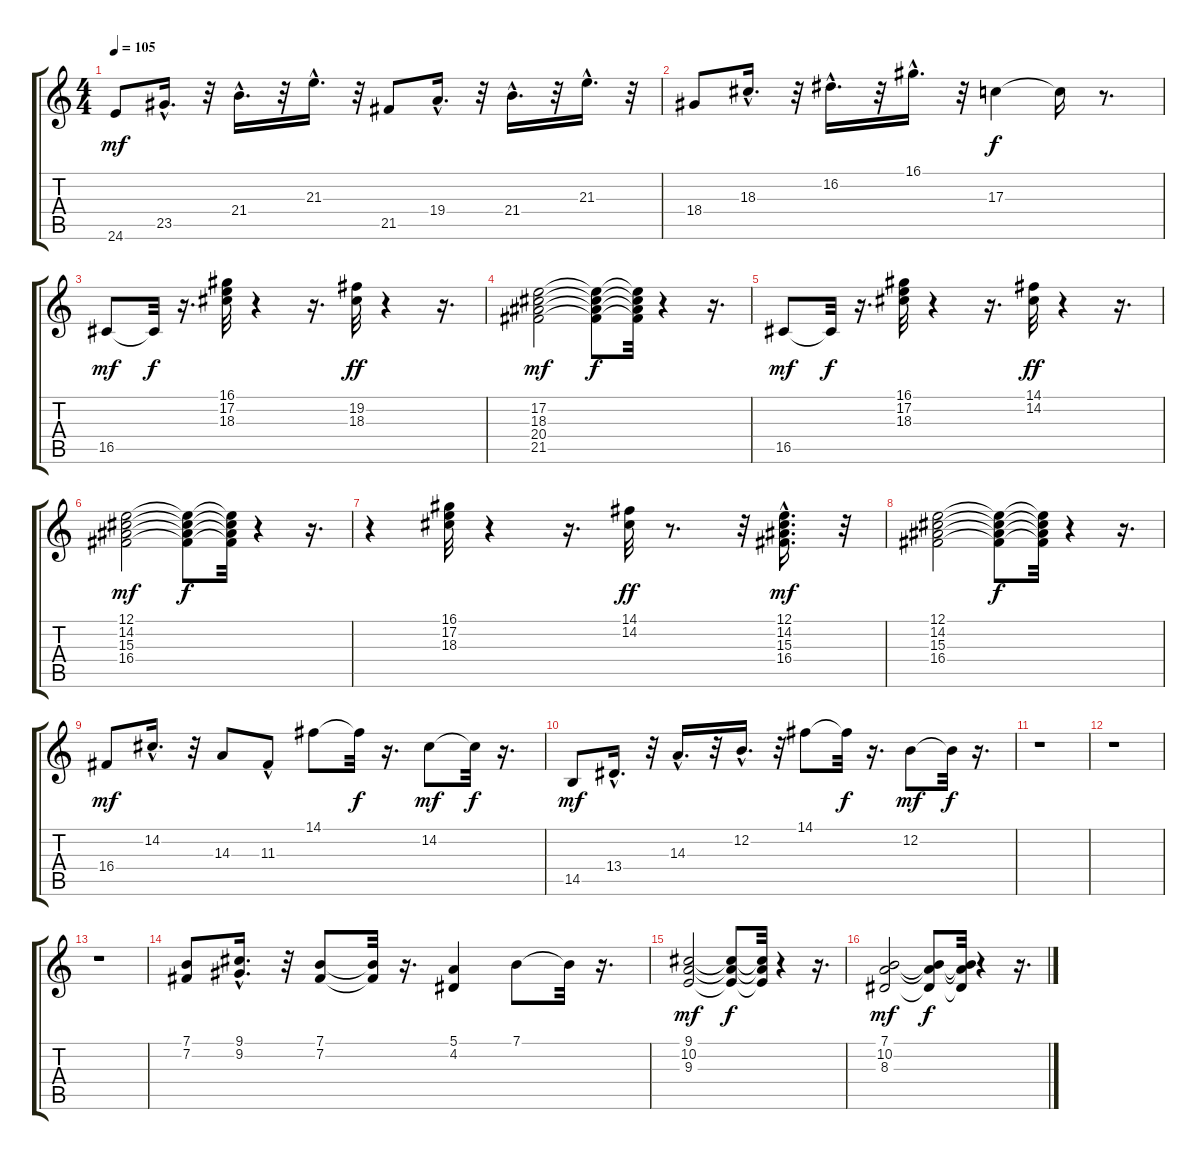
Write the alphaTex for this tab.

\track "" {instrument lead8bassandlead}
\staff {score tabs}
\tuning (E4 B3 G3 D3 A2 E2) {hide}
\ts (4 4)
\tempo 105
\clef g2
\ks c
24.6.8{dy mf} 23.5{hac}.16{d} r.32 21.4{hac}.16{d} r.32 21.3{hac}.16{d} r.32 21.5.8 19.4{hac}.16{d} r.32 21.4{hac}.16{d} r.32 21.3{hac}.16{d} r.32 |
18.4.8 18.3{hac}.16{d} r.32 16.2{hac}.16{d} r.32 16.1{hac}.16{d} r.32 17.3.4{dy f} 17.3{t}.16 r.8{d} |
16.5.8{dy mf} 16.5{t}.32{dy f} r.16{d} (16.1 17.2 18.3).32 r.4 r.16{d} (19.2 18.3).32{dy ff} r.4 r.16{d} |
(17.2 18.3 20.4 21.5).2{dy mf} (17.2{t} 18.3{t} 20.4{t} 21.5{t}).8{dy f} (17.2{t} 18.3{t} 20.4{t} 21.5{t}).32 r.4 r.16{d} |
16.5.8{dy mf} 16.5{t}.32{dy f} r.16{d} (16.1 17.2 18.3).32 r.4 r.16{d} (14.1 14.2).32{dy ff} r.4 r.16{d} |
(12.1 14.2 15.3 16.4).2{dy mf} (12.1{t} 14.2{t} 15.3{t} 16.4{t}).8{dy f} (12.1{t} 14.2{t} 15.3{t} 16.4{t}).32 r.4 r.16{d} |
r.4 (16.1 17.2 18.3).32 r.4 r.16{d} (14.1 14.2).32{dy ff} r.8{d} r.32 (12.1{hac} 14.2{hac} 15.3{hac} 16.4{hac}).16{d dy mf} r.32 |
(12.1 14.2 15.3 16.4).2 (12.1{t} 14.2{t} 15.3{t} 16.4{t}).8{dy f} (12.1{t} 14.2{t} 15.3{t} 16.4{t}).32 r.4 r.16{d} |
16.4.8{dy mf} 14.2{hac}.16{d} r.32 14.3.8 11.3{hac}.8 14.1.8 14.1{t}.32{dy f} r.16{d} 14.2.8{dy mf} 14.2{t}.32{dy f} r.16{d} |
14.5.8{dy mf} 13.4{hac}.16{d} r.32 14.3{hac}.16{d} r.32 12.2{hac}.16{d} r.32 14.1.8 14.1{t}.32{dy f} r.16{d} 12.2.8{dy mf} 12.2{t}.32{dy f} r.16{d} |
r.1 |
r.1 |
r.1 |
(7.1 7.2).8{balance 14} (9.1{hac} 9.2{hac}).16{d} r.32 (7.1 7.2).8 (7.1{t} 7.2{t}).32 r.16{d} (5.1 4.2).4 7.1.8 7.1{t}.32 r.16{d} |
(9.1 10.2 9.3).2{dy mf} (9.1{t} 10.2{t} 9.3{t}).8{dy f} (9.1{t} 10.2{t} 9.3{t}).32 r.4 r.16{d} |
(7.1 10.2 8.3).2{dy mf} (7.1{t} 10.2{t} 8.3{t}).8{dy f} (7.1{t} 10.2{t} 8.3{t}).32 r.4 r.16{d}
